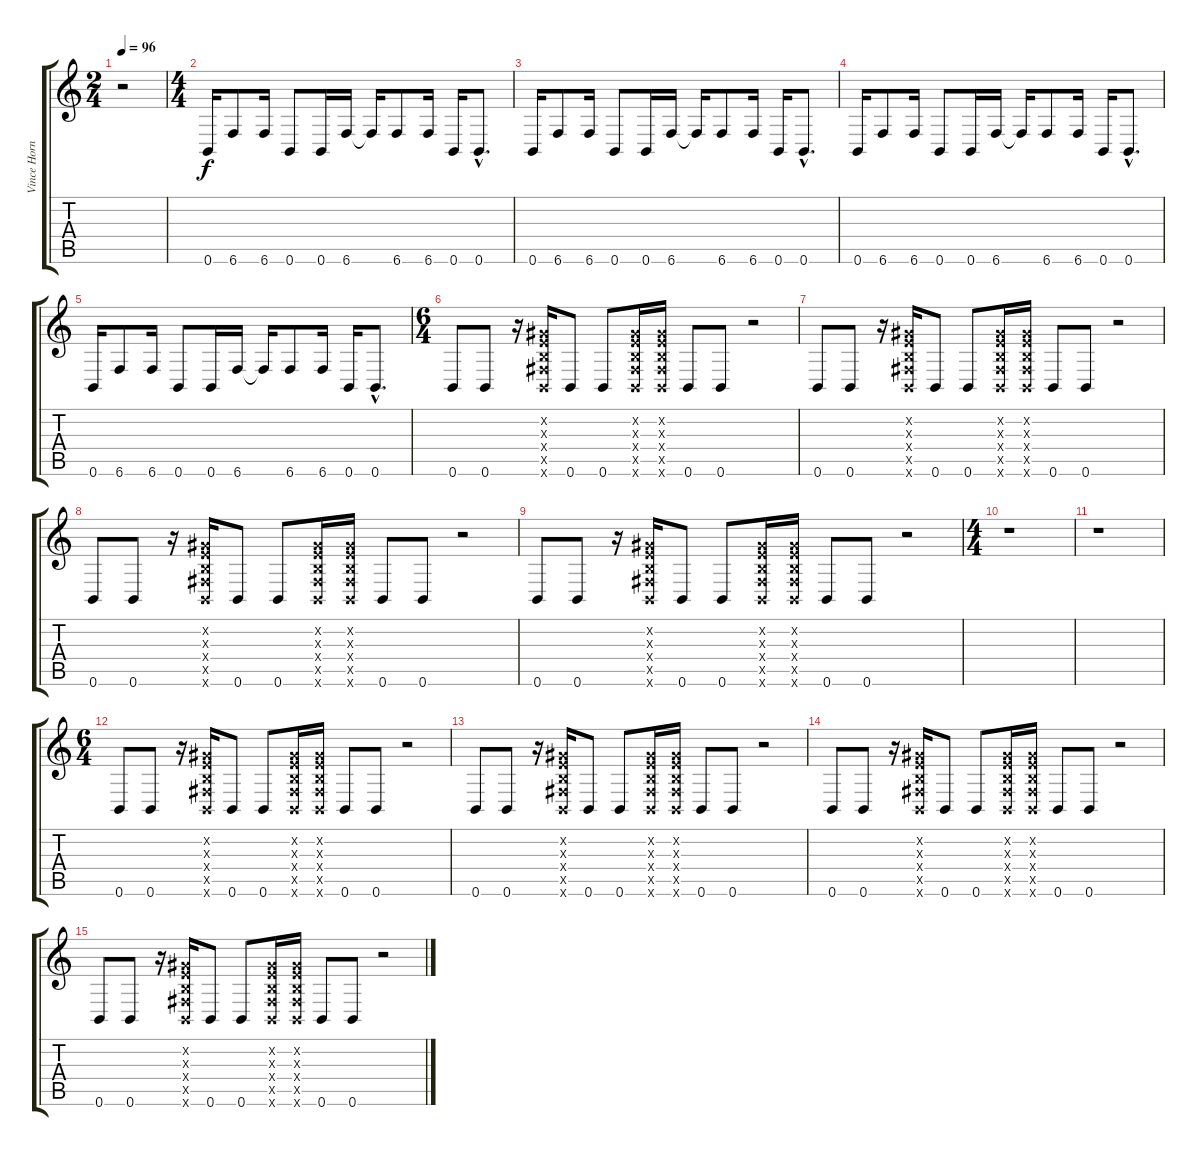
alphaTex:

\track ("Vince Hornsby - Bass" "Vince Horn") {instrument electricbasspick}
\staff {score tabs}
\tuning (Db4 Ab3 E3 B2 Gb2 B1) {hide}
\ts (2 4)
\tempo 96
\clef g2
\ks c
r.2{dy f} |
\ts (4 4)
0.6.16 6.6.8 6.6.16 0.6.8 0.6.16 6.6.16 6.6{t}.16 6.6.8 6.6.16 0.6.16 0.6{hac}.8{d} |
0.6.16 6.6.8 6.6.16 0.6.8 0.6.16 6.6.16 6.6{t}.16 6.6.8 6.6.16 0.6.16 0.6{hac}.8{d} |
0.6.16 6.6.8 6.6.16 0.6.8 0.6.16 6.6.16 6.6{t}.16 6.6.8 6.6.16 0.6.16 0.6{hac}.8{d} |
0.6.16 6.6.8 6.6.16 0.6.8 0.6.16 6.6.16 6.6{t}.16 6.6.8 6.6.16 0.6.16 0.6{hac}.8{d} |
\ts (6 4)
0.6.8 0.6.8 r.16 (0.2{x} 0.3{x} 0.4{x} 0.5{x} 0.6{x}).16 0.6.8 0.6.8 (0.2{x} 0.3{x} 0.4{x} 0.5{x} 0.6{x}).16 (0.2{x} 0.3{x} 0.4{x} 0.5{x} 0.6{x}).16 0.6.8 0.6.8 r.2 |
0.6.8 0.6.8 r.16 (0.2{x} 0.3{x} 0.4{x} 0.5{x} 0.6{x}).16 0.6.8 0.6.8 (0.2{x} 0.3{x} 0.4{x} 0.5{x} 0.6{x}).16 (0.2{x} 0.3{x} 0.4{x} 0.5{x} 0.6{x}).16 0.6.8 0.6.8 r.2 |
0.6.8 0.6.8 r.16 (0.2{x} 0.3{x} 0.4{x} 0.5{x} 0.6{x}).16 0.6.8 0.6.8 (0.2{x} 0.3{x} 0.4{x} 0.5{x} 0.6{x}).16 (0.2{x} 0.3{x} 0.4{x} 0.5{x} 0.6{x}).16 0.6.8 0.6.8 r.2 |
0.6.8 0.6.8 r.16 (0.2{x} 0.3{x} 0.4{x} 0.5{x} 0.6{x}).16 0.6.8 0.6.8 (0.2{x} 0.3{x} 0.4{x} 0.5{x} 0.6{x}).16 (0.2{x} 0.3{x} 0.4{x} 0.5{x} 0.6{x}).16 0.6.8 0.6.8 r.2 |
\ts (4 4)
r.1 |
r.1 |
\ts (6 4)
0.6.8 0.6.8 r.16 (0.2{x} 0.3{x} 0.4{x} 0.5{x} 0.6{x}).16 0.6.8 0.6.8 (0.2{x} 0.3{x} 0.4{x} 0.5{x} 0.6{x}).16 (0.2{x} 0.3{x} 0.4{x} 0.5{x} 0.6{x}).16 0.6.8 0.6.8 r.2 |
0.6.8 0.6.8 r.16 (0.2{x} 0.3{x} 0.4{x} 0.5{x} 0.6{x}).16 0.6.8 0.6.8 (0.2{x} 0.3{x} 0.4{x} 0.5{x} 0.6{x}).16 (0.2{x} 0.3{x} 0.4{x} 0.5{x} 0.6{x}).16 0.6.8 0.6.8 r.2 |
0.6.8 0.6.8 r.16 (0.2{x} 0.3{x} 0.4{x} 0.5{x} 0.6{x}).16 0.6.8 0.6.8 (0.2{x} 0.3{x} 0.4{x} 0.5{x} 0.6{x}).16 (0.2{x} 0.3{x} 0.4{x} 0.5{x} 0.6{x}).16 0.6.8 0.6.8 r.2 |
0.6.8 0.6.8 r.16 (0.2{x} 0.3{x} 0.4{x} 0.5{x} 0.6{x}).16 0.6.8 0.6.8 (0.2{x} 0.3{x} 0.4{x} 0.5{x} 0.6{x}).16 (0.2{x} 0.3{x} 0.4{x} 0.5{x} 0.6{x}).16 0.6.8 0.6.8 r.2
